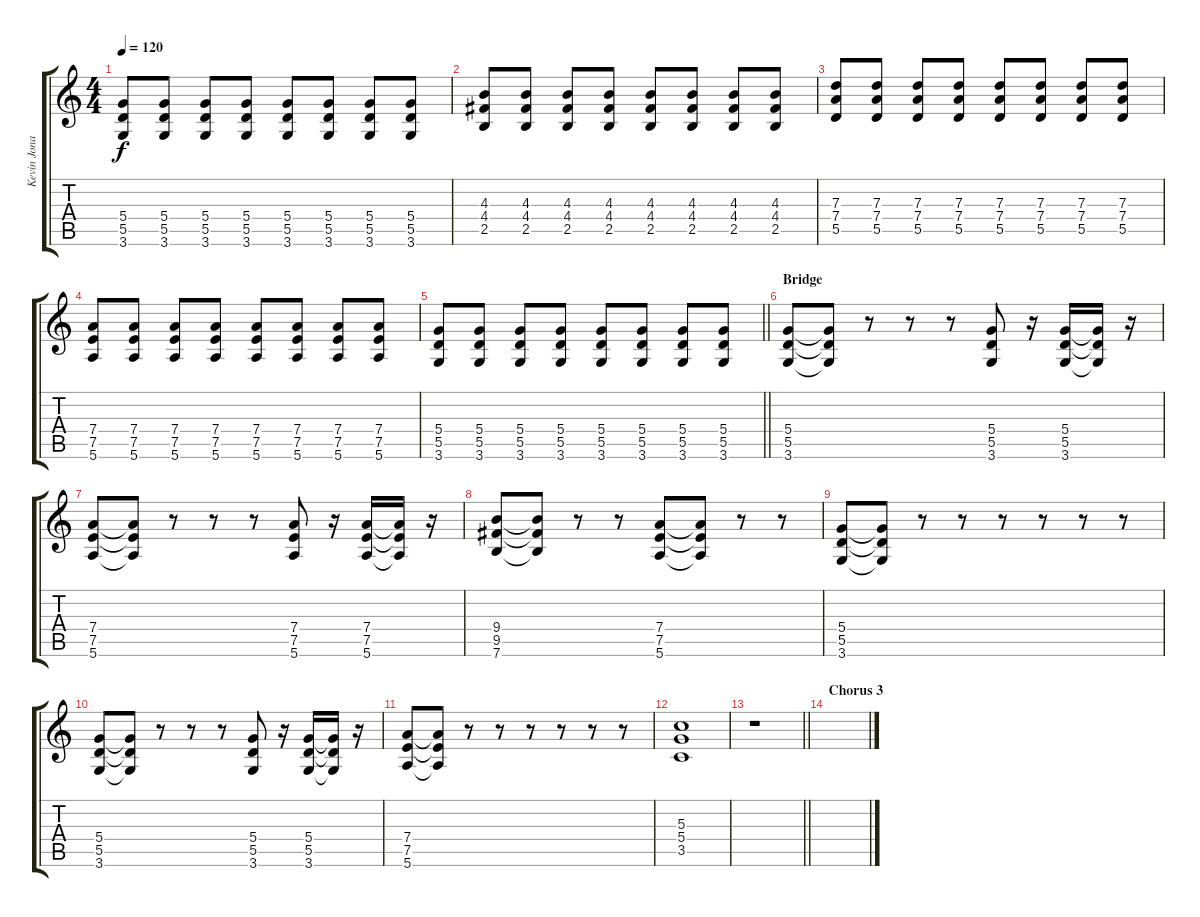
\track ("Kevin Jonas" "Kevin Jona") {instrument distortionguitar}
\staff {score tabs}
\tuning (E4 B3 G3 D3 A2 E2) {hide}
\ts (4 4)
\tempo 120
\clef g2
\ks c
(5.4 5.5 3.6).8{dy f} (5.4 5.5 3.6).8 (5.4 5.5 3.6).8 (5.4 5.5 3.6).8 (5.4 5.5 3.6).8 (5.4 5.5 3.6).8 (5.4 5.5 3.6).8 (5.4 5.5 3.6).8 |
(4.3 4.4 2.5).8 (4.3 4.4 2.5).8 (4.3 4.4 2.5).8 (4.3 4.4 2.5).8 (4.3 4.4 2.5).8 (4.3 4.4 2.5).8 (4.3 4.4 2.5).8 (4.3 4.4 2.5).8 |
(7.3 7.4 5.5).8 (7.3 7.4 5.5).8 (7.3 7.4 5.5).8 (7.3 7.4 5.5).8 (7.3 7.4 5.5).8 (7.3 7.4 5.5).8 (7.3 7.4 5.5).8 (7.3 7.4 5.5).8 |
(7.4 7.5 5.6).8 (7.4 7.5 5.6).8 (7.4 7.5 5.6).8 (7.4 7.5 5.6).8 (7.4 7.5 5.6).8 (7.4 7.5 5.6).8 (7.4 7.5 5.6).8 (7.4 7.5 5.6).8 |
\barLineRight lightlight
(5.4 5.5 3.6).8 (5.4 5.5 3.6).8 (5.4 5.5 3.6).8 (5.4 5.5 3.6).8 (5.4 5.5 3.6).8 (5.4 5.5 3.6).8 (5.4 5.5 3.6).8 (5.4 5.5 3.6).8 |
\section ("" "Bridge")
(5.4 5.5 3.6).8 (5.4{t} 5.5{t} 3.6{t}).8 r.8 r.8 r.8 (5.4 5.5 3.6).8 r.16 (5.4 5.5 3.6).16 (5.4{t} 5.5{t} 3.6{t}).16 r.16 |
(7.4 7.5 5.6).8 (7.4{t} 7.5{t} 5.6{t}).8 r.8 r.8 r.8 (7.4 7.5 5.6).8 r.16 (7.4 7.5 5.6).16 (7.4{t} 7.5{t} 5.6{t}).16 r.16 |
(9.4 9.5 7.6).8 (9.4{t} 9.5{t} 7.6{t}).8 r.8 r.8 (7.4 7.5 5.6).8 (7.4{t} 7.5{t} 5.6{t}).8 r.8 r.8 |
(5.4 5.5 3.6).8 (5.4{t} 5.5{t} 3.6{t}).8 r.8 r.8 r.8 r.8 r.8 r.8 |
(5.4 5.5 3.6).8 (5.4{t} 5.5{t} 3.6{t}).8 r.8 r.8 r.8 (5.4 5.5 3.6).8 r.16 (5.4 5.5 3.6).16 (5.4{t} 5.5{t} 3.6{t}).16 r.16 |
(7.4 7.5 5.6).8 (7.4{t} 7.5{t} 5.6{t}).8 r.8 r.8 r.8 r.8 r.8 r.8 |
(5.3 5.4 3.5).1 |
\barLineRight lightlight
r.1 |
\section ("" "Chorus 3")
